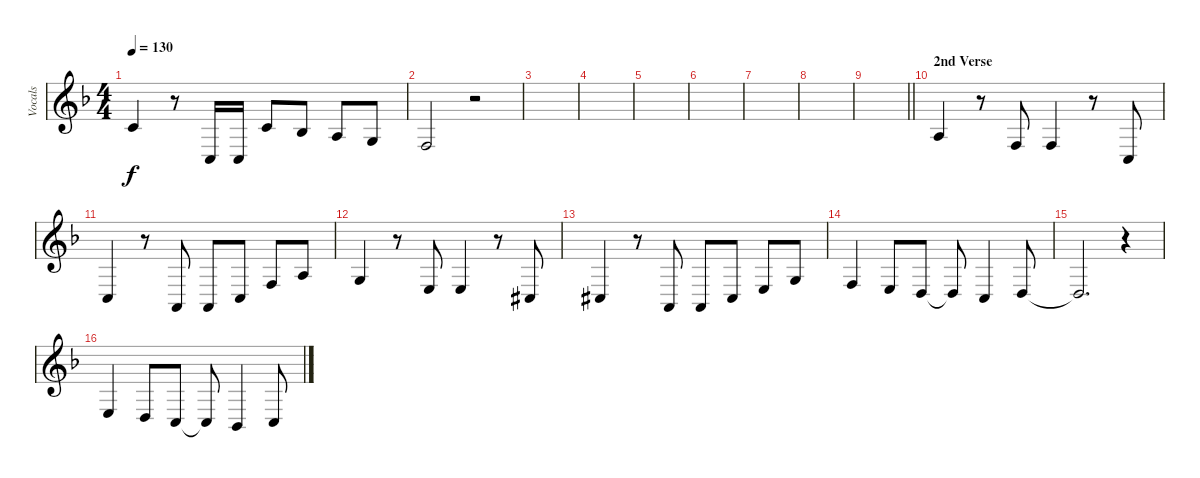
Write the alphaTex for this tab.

\track ("Vocals" "Vocals") {instrument violin}
\staff {score}
\tuning (E4 B3 G3 D3 A2 D2) {hide}
\ts (4 4)
\tempo 130
\clef g2
\ks f
1.2{t}.4{dy f} r.8 3.5.16 3.5.16 1.2.8 3.3.8 2.3.8 0.3.8 |
3.4.2 r.2 |
|
|
|
|
|
|
\barLineRight lightlight
|
\section ("" "2nd Verse")
2.3.4 r.8 3.4.8 3.4.4 r.8 3.5.8 |
3.5.4 r.8 0.5.8 0.5.8 3.5.8 3.4.8 2.3.8 |
0.3.4 r.8 2.4.8 2.4.4 r.8 4.5{acc #}.8 |
4.5{acc #}.4 r.8 0.5.8 0.5.8 4.5{acc #}.8 2.4.8 0.3.8 |
3.4.4 2.4.8 0.4.8 0.4{t}.8 3.5.4 0.4.8 |
0.4{t}.2{d} r.4 |
2.4.4 0.4.8 3.5.8 3.5{t}.8 1.5.4 3.5.8
